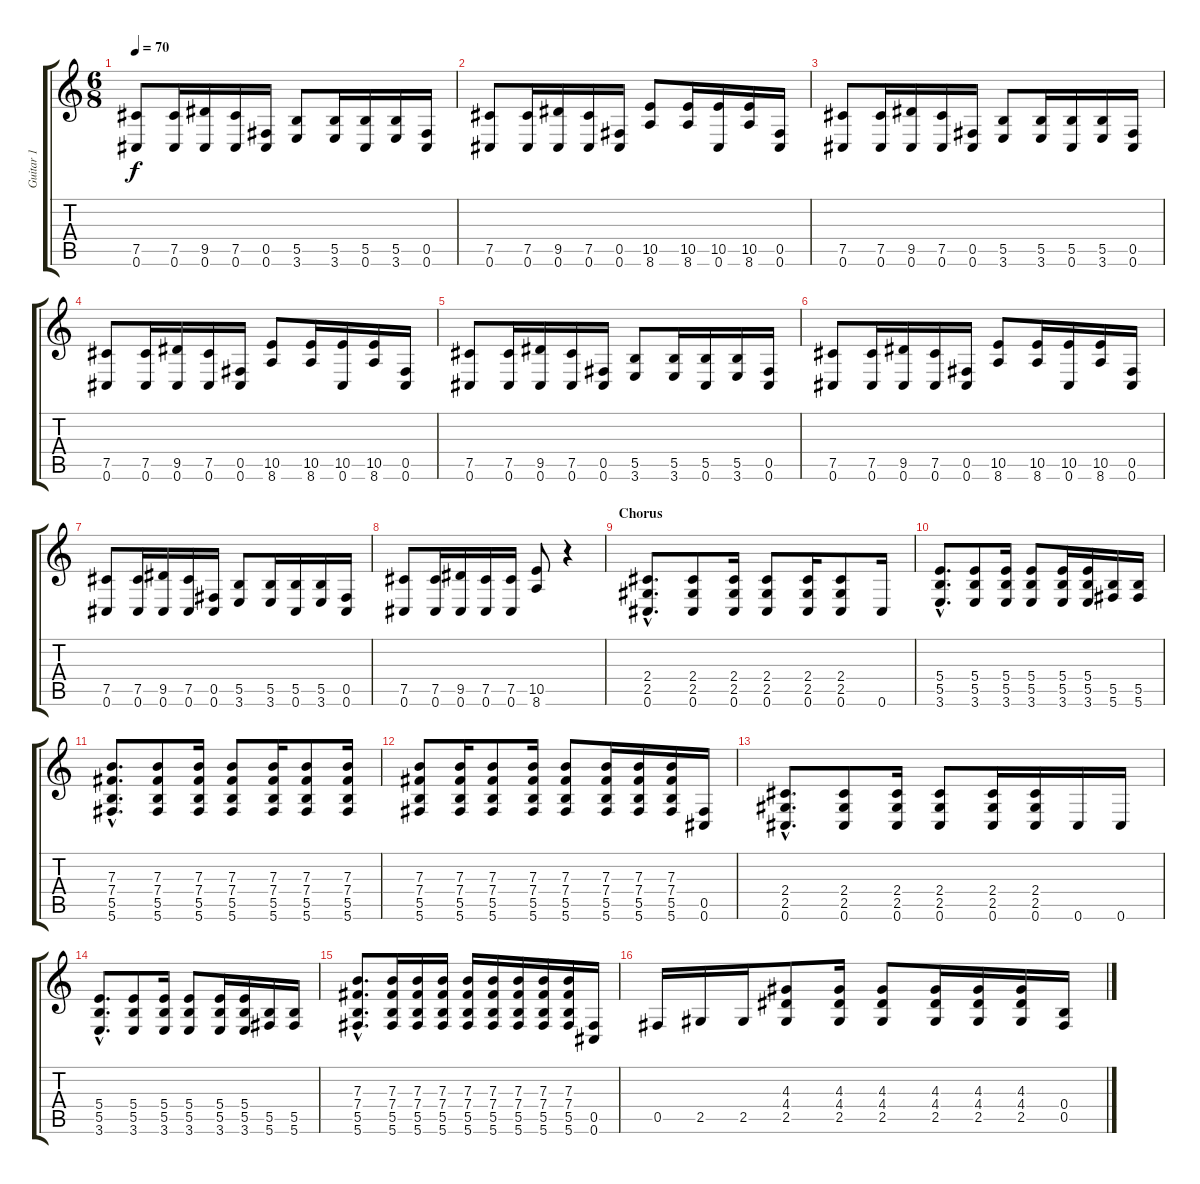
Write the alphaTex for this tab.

\track ("Guitar 1" "Guitar 1") {instrument distortionguitar}
\staff {score tabs}
\tuning (Db4 Ab3 E3 B2 Gb2 Db2) {hide}
\ts (6 8)
\tempo 70
\clef g2
\ks c
(7.5 0.6).8{dy f} (7.5 0.6).16 (9.5 0.6).16 (7.5 0.6).16 (0.5 0.6).16 (5.5 3.6).8 (5.5 3.6).16 (5.5 0.6).16 (5.5 3.6).16 (0.5 0.6).16 |
(7.5 0.6).8 (7.5 0.6).16 (9.5 0.6).16 (7.5 0.6).16 (0.5 0.6).16 (10.5 8.6).8 (10.5 8.6).16 (10.5 0.6).16 (10.5 8.6).16 (0.5 0.6).16 |
(7.5 0.6).8 (7.5 0.6).16 (9.5 0.6).16 (7.5 0.6).16 (0.5 0.6).16 (5.5 3.6).8 (5.5 3.6).16 (5.5 0.6).16 (5.5 3.6).16 (0.5 0.6).16 |
(7.5 0.6).8 (7.5 0.6).16 (9.5 0.6).16 (7.5 0.6).16 (0.5 0.6).16 (10.5 8.6).8 (10.5 8.6).16 (10.5 0.6).16 (10.5 8.6).16 (0.5 0.6).16 |
(7.5 0.6).8 (7.5 0.6).16 (9.5 0.6).16 (7.5 0.6).16 (0.5 0.6).16 (5.5 3.6).8 (5.5 3.6).16 (5.5 0.6).16 (5.5 3.6).16 (0.5 0.6).16 |
(7.5 0.6).8 (7.5 0.6).16 (9.5 0.6).16 (7.5 0.6).16 (0.5 0.6).16 (10.5 8.6).8 (10.5 8.6).16 (10.5 0.6).16 (10.5 8.6).16 (0.5 0.6).16 |
(7.5 0.6).8 (7.5 0.6).16 (9.5 0.6).16 (7.5 0.6).16 (0.5 0.6).16 (5.5 3.6).8 (5.5 3.6).16 (5.5 0.6).16 (5.5 3.6).16 (0.5 0.6).16 |
(7.5 0.6).8 (7.5 0.6).16 (9.5 0.6).16 (7.5 0.6).16 (7.5 0.6).16 (10.5 8.6).8 r.4 |
\section ("" "Chorus")
(2.4{hac} 2.5{hac} 0.6{hac}).8{d} (2.4 2.5 0.6).8 (2.4 2.5 0.6).16 (2.4 2.5 0.6).8 (2.4 2.5 0.6).16 (2.4 2.5 0.6).8 0.6.16 |
(5.4{hac} 5.5{hac} 3.6{hac}).8{d} (5.4 5.5 3.6).8 (5.4 5.5 3.6).16 (5.4 5.5 3.6).8 (5.4 5.5 3.6).16 (5.4 5.5 3.6).16 (5.5 5.6).16 (5.5 5.6).16 |
(7.3{hac} 7.4{hac} 5.5{hac} 5.6{hac}).8{d} (7.3 7.4 5.5 5.6).8 (7.3 7.4 5.5 5.6).16 (7.3 7.4 5.5 5.6).8 (7.3 7.4 5.5 5.6).16 (7.3 7.4 5.5 5.6).8 (7.3 7.4 5.5 5.6).16 |
(7.3 7.4 5.5 5.6).8 (7.3 7.4 5.5 5.6).16 (7.3 7.4 5.5 5.6).8 (7.3 7.4 5.5 5.6).16 (7.3 7.4 5.5 5.6).8 (7.3 7.4 5.5 5.6).16 (7.3 7.4 5.5 5.6).16 (7.3 7.4 5.5 5.6).16 (0.5 0.6).16 |
(2.4{hac} 2.5{hac} 0.6{hac}).8{d} (2.4 2.5 0.6).8 (2.4 2.5 0.6).16 (2.4 2.5 0.6).8 (2.4 2.5 0.6).16 (2.4 2.5 0.6).16 0.6.16 0.6.16 |
(5.4{hac} 5.5{hac} 3.6{hac}).8{d} (5.4 5.5 3.6).8 (5.4 5.5 3.6).16 (5.4 5.5 3.6).8 (5.4 5.5 3.6).16 (5.4 5.5 3.6).16 (5.5 5.6).16 (5.5 5.6).16 |
(7.3{hac} 7.4{hac} 5.5{hac} 5.6{hac}).8{d} (7.3 7.4 5.5 5.6).16 (7.3 7.4 5.5 5.6).16 (7.3 7.4 5.5 5.6).16 (7.3 7.4 5.5 5.6).16 (7.3 7.4 5.5 5.6).16 (7.3 7.4 5.5 5.6).16 (7.3 7.4 5.5 5.6).16 (7.3 7.4 5.5 5.6).16 (0.5 0.6).16 |
0.5.16 2.5.16 2.5.16 (4.3 4.4 2.5).8 (4.3 4.4 2.5).16 (4.3 4.4 2.5).8 (4.3 4.4 2.5).16 (4.3 4.4 2.5).16 (4.3 4.4 2.5).16 (0.4 0.5).16
